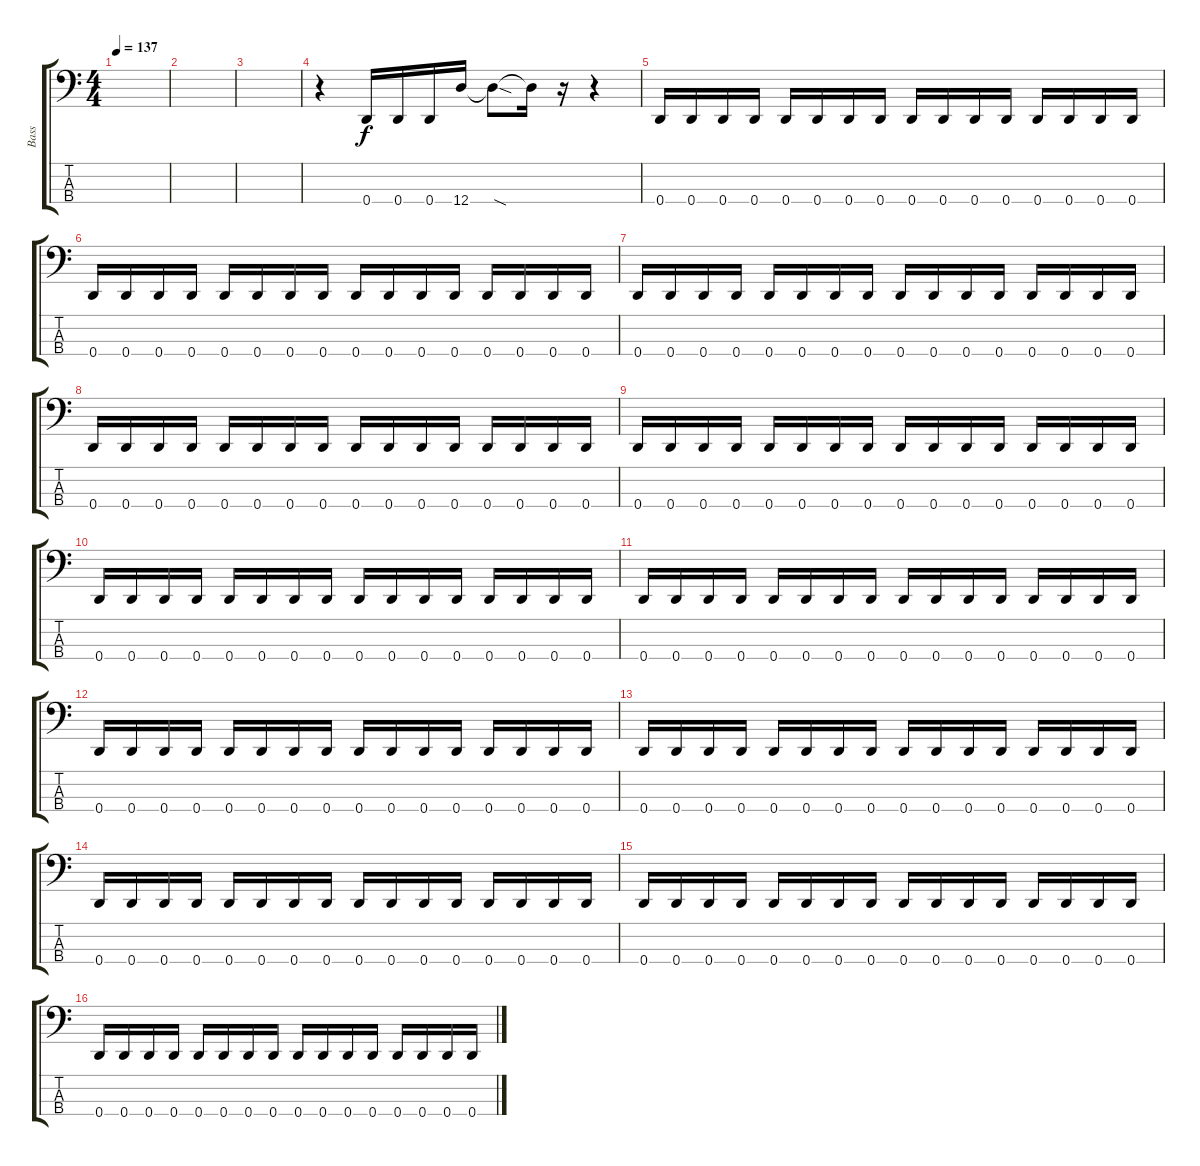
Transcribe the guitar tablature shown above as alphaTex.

\track ("Bass" "Bass") {instrument electricbassfinger}
\staff {score tabs}
\tuning (G2 D2 A1 D1) {hide}
\ts (4 4)
\tempo 137
\clef f4
\ks c
|
|
|
r.4 0.4.16 0.4.16 0.4.16 12.4.16 12.4{sod t}.8 12.4{t}.16 r.16 r.4 |
0.4.16 0.4.16 0.4.16 0.4.16 0.4.16 0.4.16 0.4.16 0.4.16 0.4.16 0.4.16 0.4.16 0.4.16 0.4.16 0.4.16 0.4.16 0.4.16 |
0.4.16 0.4.16 0.4.16 0.4.16 0.4.16 0.4.16 0.4.16 0.4.16 0.4.16 0.4.16 0.4.16 0.4.16 0.4.16 0.4.16 0.4.16 0.4.16 |
0.4.16 0.4.16 0.4.16 0.4.16 0.4.16 0.4.16 0.4.16 0.4.16 0.4.16 0.4.16 0.4.16 0.4.16 0.4.16 0.4.16 0.4.16 0.4.16 |
0.4.16 0.4.16 0.4.16 0.4.16 0.4.16 0.4.16 0.4.16 0.4.16 0.4.16 0.4.16 0.4.16 0.4.16 0.4.16 0.4.16 0.4.16 0.4.16 |
0.4.16 0.4.16 0.4.16 0.4.16 0.4.16 0.4.16 0.4.16 0.4.16 0.4.16 0.4.16 0.4.16 0.4.16 0.4.16 0.4.16 0.4.16 0.4.16 |
0.4.16 0.4.16 0.4.16 0.4.16 0.4.16 0.4.16 0.4.16 0.4.16 0.4.16 0.4.16 0.4.16 0.4.16 0.4.16 0.4.16 0.4.16 0.4.16 |
0.4.16 0.4.16 0.4.16 0.4.16 0.4.16 0.4.16 0.4.16 0.4.16 0.4.16 0.4.16 0.4.16 0.4.16 0.4.16 0.4.16 0.4.16 0.4.16 |
0.4.16 0.4.16 0.4.16 0.4.16 0.4.16 0.4.16 0.4.16 0.4.16 0.4.16 0.4.16 0.4.16 0.4.16 0.4.16 0.4.16 0.4.16 0.4.16 |
0.4.16 0.4.16 0.4.16 0.4.16 0.4.16 0.4.16 0.4.16 0.4.16 0.4.16 0.4.16 0.4.16 0.4.16 0.4.16 0.4.16 0.4.16 0.4.16 |
0.4.16 0.4.16 0.4.16 0.4.16 0.4.16 0.4.16 0.4.16 0.4.16 0.4.16 0.4.16 0.4.16 0.4.16 0.4.16 0.4.16 0.4.16 0.4.16 |
0.4.16 0.4.16 0.4.16 0.4.16 0.4.16 0.4.16 0.4.16 0.4.16 0.4.16 0.4.16 0.4.16 0.4.16 0.4.16 0.4.16 0.4.16 0.4.16 |
0.4.16 0.4.16 0.4.16 0.4.16 0.4.16 0.4.16 0.4.16 0.4.16 0.4.16 0.4.16 0.4.16 0.4.16 0.4.16 0.4.16 0.4.16 0.4.16
